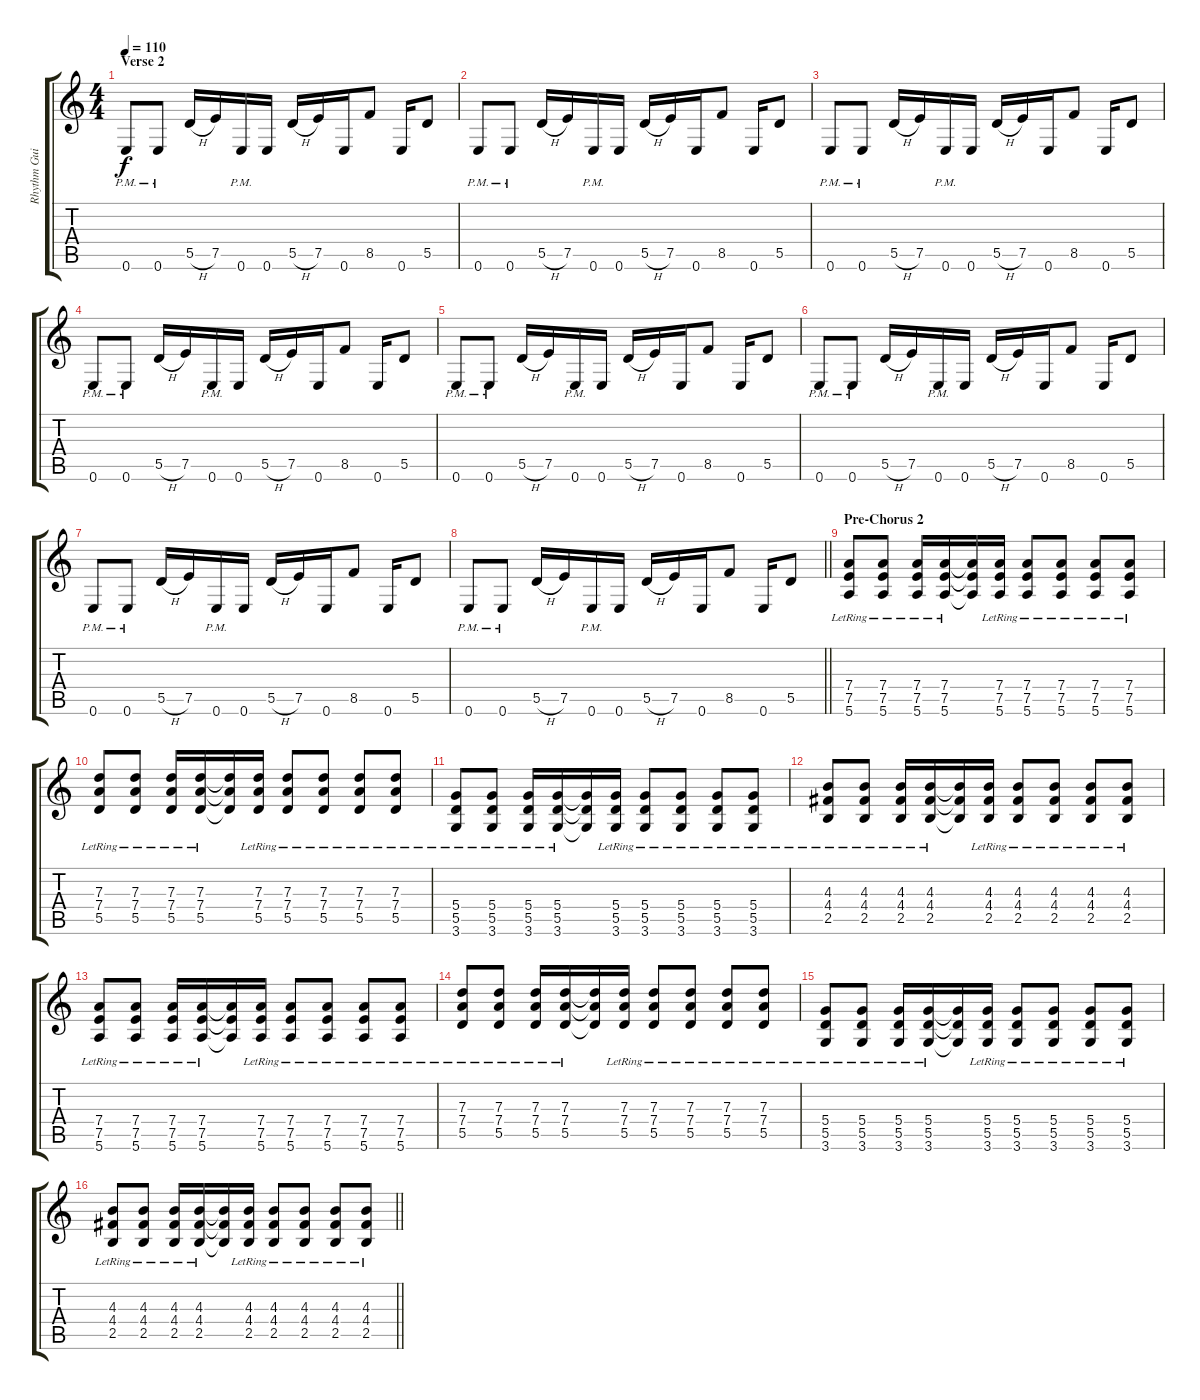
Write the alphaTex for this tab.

\track ("Rhythm Guitar 1" "Rhythm Gui") {instrument distortionguitar}
\staff {score tabs}
\tuning (E4 B3 G3 D3 A2 E2) {hide}
\ts (4 4)
\section ("" "Verse 2")
\tempo 110
\clef g2
\ks c
0.6{pm}.8{dy f} 0.6{pm}.8 5.5{h}.16 7.5.16 0.6{pm}.16 0.6.16 5.5{h}.16 7.5.16 0.6.16 8.5.8 0.6.16 5.5.8 |
0.6{pm}.8 0.6{pm}.8 5.5{h}.16 7.5.16 0.6{pm}.16 0.6.16 5.5{h}.16 7.5.16 0.6.16 8.5.8 0.6.16 5.5.8 |
0.6{pm}.8 0.6{pm}.8 5.5{h}.16 7.5.16 0.6{pm}.16 0.6.16 5.5{h}.16 7.5.16 0.6.16 8.5.8 0.6.16 5.5.8 |
0.6{pm}.8 0.6{pm}.8 5.5{h}.16 7.5.16 0.6{pm}.16 0.6.16 5.5{h}.16 7.5.16 0.6.16 8.5.8 0.6.16 5.5.8 |
0.6{pm}.8 0.6{pm}.8 5.5{h}.16 7.5.16 0.6{pm}.16 0.6.16 5.5{h}.16 7.5.16 0.6.16 8.5.8 0.6.16 5.5.8 |
0.6{pm}.8 0.6{pm}.8 5.5{h}.16 7.5.16 0.6{pm}.16 0.6.16 5.5{h}.16 7.5.16 0.6.16 8.5.8 0.6.16 5.5.8 |
0.6{pm}.8 0.6{pm}.8 5.5{h}.16 7.5.16 0.6{pm}.16 0.6.16 5.5{h}.16 7.5.16 0.6.16 8.5.8 0.6.16 5.5.8 |
\barLineRight lightlight
0.6{pm}.8 0.6{pm}.8 5.5{h}.16 7.5.16 0.6{pm}.16 0.6.16 5.5{h}.16 7.5.16 0.6.16 8.5.8 0.6.16 5.5.8 |
\section ("" "Pre-Chorus 2")
(7.4{lr} 7.5{lr} 5.6{lr}).8 (7.4{lr} 7.5{lr} 5.6{lr}).8 (7.4{lr} 7.5{lr} 5.6{lr}).16 (7.4{lr} 7.5{lr} 5.6{lr}).16 (7.4{t} 7.5{t} 5.6{t}).16 (7.4{lr} 7.5{lr} 5.6{lr}).16 (7.4{lr} 7.5{lr} 5.6{lr}).8 (7.4{lr} 7.5{lr} 5.6{lr}).8 (7.4{lr} 7.5{lr} 5.6{lr}).8 (7.4{lr} 7.5{lr} 5.6{lr}).8 |
(7.3{lr} 7.4{lr} 5.5{lr}).8 (7.3{lr} 7.4{lr} 5.5{lr}).8 (7.3{lr} 7.4{lr} 5.5{lr}).16 (7.3{lr} 7.4{lr} 5.5{lr}).16 (7.3{t} 7.4{t} 5.5{t}).16 (7.3{lr} 7.4{lr} 5.5{lr}).16 (7.3{lr} 7.4{lr} 5.5{lr}).8 (7.3{lr} 7.4{lr} 5.5{lr}).8 (7.3{lr} 7.4{lr} 5.5{lr}).8 (7.3{lr} 7.4{lr} 5.5{lr}).8 |
(5.4{lr} 5.5{lr} 3.6{lr}).8 (5.4{lr} 5.5{lr} 3.6{lr}).8 (5.4{lr} 5.5{lr} 3.6{lr}).16 (5.4{lr} 5.5{lr} 3.6{lr}).16 (5.4{t} 5.5{t} 3.6{t}).16 (5.4{lr} 5.5{lr} 3.6{lr}).16 (5.4{lr} 5.5{lr} 3.6{lr}).8 (5.4{lr} 5.5{lr} 3.6{lr}).8 (5.4{lr} 5.5{lr} 3.6{lr}).8 (5.4{lr} 5.5{lr} 3.6{lr}).8 |
(4.3{lr} 4.4{lr} 2.5{lr}).8 (4.3{lr} 4.4{lr} 2.5{lr}).8 (4.3{lr} 4.4{lr} 2.5{lr}).16 (4.3{lr} 4.4{lr} 2.5{lr}).16 (4.3{t} 4.4{t} 2.5{t}).16 (4.3{lr} 4.4{lr} 2.5{lr}).16 (4.3{lr} 4.4{lr} 2.5{lr}).8 (4.3{lr} 4.4{lr} 2.5{lr}).8 (4.3{lr} 4.4{lr} 2.5{lr}).8 (4.3{lr} 4.4{lr} 2.5{lr}).8 |
(7.4{lr} 7.5{lr} 5.6{lr}).8 (7.4{lr} 7.5{lr} 5.6{lr}).8 (7.4{lr} 7.5{lr} 5.6{lr}).16 (7.4{lr} 7.5{lr} 5.6{lr}).16 (7.4{t} 7.5{t} 5.6{t}).16 (7.4{lr} 7.5{lr} 5.6{lr}).16 (7.4{lr} 7.5{lr} 5.6{lr}).8 (7.4{lr} 7.5{lr} 5.6{lr}).8 (7.4{lr} 7.5{lr} 5.6{lr}).8 (7.4{lr} 7.5{lr} 5.6{lr}).8 |
(7.3{lr} 7.4{lr} 5.5{lr}).8 (7.3{lr} 7.4{lr} 5.5{lr}).8 (7.3{lr} 7.4{lr} 5.5{lr}).16 (7.3{lr} 7.4{lr} 5.5{lr}).16 (7.3{t} 7.4{t} 5.5{t}).16 (7.3{lr} 7.4{lr} 5.5{lr}).16 (7.3{lr} 7.4{lr} 5.5{lr}).8 (7.3{lr} 7.4{lr} 5.5{lr}).8 (7.3{lr} 7.4{lr} 5.5{lr}).8 (7.3{lr} 7.4{lr} 5.5{lr}).8 |
(5.4{lr} 5.5{lr} 3.6{lr}).8 (5.4{lr} 5.5{lr} 3.6{lr}).8 (5.4{lr} 5.5{lr} 3.6{lr}).16 (5.4{lr} 5.5{lr} 3.6{lr}).16 (5.4{t} 5.5{t} 3.6{t}).16 (5.4{lr} 5.5{lr} 3.6{lr}).16 (5.4{lr} 5.5{lr} 3.6{lr}).8 (5.4{lr} 5.5{lr} 3.6{lr}).8 (5.4{lr} 5.5{lr} 3.6{lr}).8 (5.4{lr} 5.5{lr} 3.6{lr}).8 |
\barLineRight lightlight
(4.3{lr} 4.4{lr} 2.5{lr}).8 (4.3{lr} 4.4{lr} 2.5{lr}).8 (4.3{lr} 4.4{lr} 2.5{lr}).16 (4.3{lr} 4.4{lr} 2.5{lr}).16 (4.3{t} 4.4{t} 2.5{t}).16 (4.3{lr} 4.4{lr} 2.5{lr}).16 (4.3{lr} 4.4{lr} 2.5{lr}).8 (4.3{lr} 4.4{lr} 2.5{lr}).8 (4.3{lr} 4.4{lr} 2.5{lr}).8 (4.3{lr} 4.4{lr} 2.5{lr}).8
